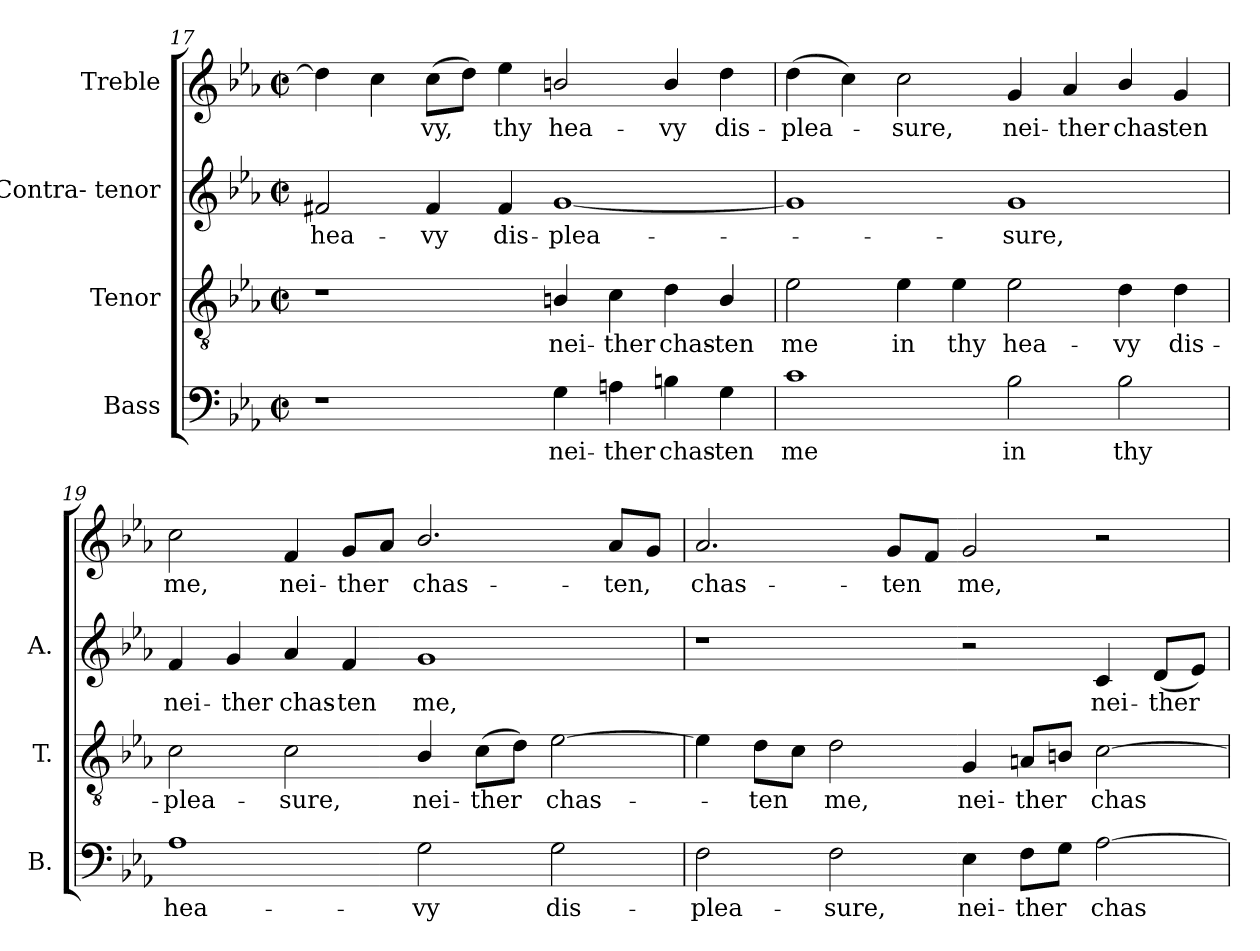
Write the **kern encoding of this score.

**kern	**text	**kern	**text	**kern	**text	**kern	**text
*part4	*part4	*part3	*part3	*part2	*part2	*part1	*part1
*staff4	*staff4	*staff3	*staff3	*staff2	*staff2	*staff1	*staff1
*I"Bass	*	*I"Tenor	*	*I"Contra- tenor	*	*I"Treble	*
*I'B.	*	*I'T.	*	*I'A.	*	*	*
*clefF4	*	*clefGv2	*	*clefG2	*	*clefG2	*
*	*	*ITrd7c12	*	*	*	*	*
*k[b-e-a-]	*	*k[b-e-a-]	*	*k[b-e-a-]	*	*k[b-e-a-]	*
*E-:	*	*E-:	*	*E-:	*	*E-:	*
*M2/2	*	*M2/2	*	*M2/2	*	*M2/2	*
*met(c|)	*	*met(c|)	*	*met(c|)	*	*met(c|)	*
=17	=17	=17	=17	=17	=17	=17	=17
!	!	!	!	!	!LO:LY:b:color=#000000	!	!
1r	.	1r	.	2f#Xi/	hea-	4ddi\]	.
.	.	.	.	.	.	4cci\	.
!	!	!	!	!	!LO:LY:b:color=#000000	!	!
!	!	!	!	!	!	!	!LO:LY:b:color=#000000
.	.	.	.	4f#i/	-vy	(8cci\L	-vy,
.	.	.	.	.	.	8ddi\J)	.
!	!	!	!	!	!LO:LY:b:color=#000000	!	!
!	!	!	!	!	!	!	!LO:LY:b:color=#000000
.	.	.	.	4f#i/	dis-	4ee-i\	thy
!	!LO:LY:b:color=#000000	!	!	!	!	!	!
!	!	!	!LO:LY:b:color=#000000	!	!	!	!
!	!	!	!	!	!LO:LY:b:color=#000000	!	!
!	!	!	!	!	!	!	!LO:LY:b:color=#000000
4Gi\	nei-	4BBni/	nei-	[1gi	-plea-	2bni/	hea-
!	!LO:LY:b:color=#000000	!	!	!	!	!	!
!	!	!	!LO:LY:b:color=#000000	!	!	!	!
4Ani\	-ther	4Ci\	-ther	.	.	.	.
!	!LO:LY:b:color=#000000	!	!	!	!	!	!
!	!	!	!LO:LY:b:color=#000000	!	!	!	!
!	!	!	!	!	!	!	!LO:LY:b:color=#000000
4Bni\	chas-	4Di\	chas-	.	.	4bi/	-vy
!	!LO:LY:b:color=#000000	!	!	!	!	!	!
!	!	!	!LO:LY:b:color=#000000	!	!	!	!
!	!	!	!	!	!	!	!LO:LY:b:color=#000000
4Gi\	-ten	4BBi/	-ten	.	.	4ddi\	dis-
=18	=18	=18	=18	=18	=18	=18	=18
!	!LO:LY:b:color=#000000	!	!	!	!	!	!
!	!	!	!LO:LY:b:color=#000000	!	!	!	!
!	!	!	!	!	!	!	!LO:LY:b:color=#000000
1ci	me	2E-i\	me	1gi]	.	(4ddi\	-plea-
.	.	.	.	.	.	4cci\)	.
!	!	!	!LO:LY:b:color=#000000	!	!	!	!
!	!	!	!	!	!	!	!LO:LY:b:color=#000000
.	.	4E-i\	in	.	.	2cci\	-sure,
!	!	!	!LO:LY:b:color=#000000	!	!	!	!
.	.	4E-i\	thy	.	.	.	.
!	!LO:LY:b:color=#000000	!	!	!	!	!	!
!	!	!	!LO:LY:b:color=#000000	!	!	!	!
!	!	!	!	!	!LO:LY:b:color=#000000	!	!
!	!	!	!	!	!	!	!LO:LY:b:color=#000000
2B-i\	in	2E-i\	hea-	1gi	-sure,	4gi/	nei-
!	!	!	!	!	!	!	!LO:LY:b:color=#000000
.	.	.	.	.	.	4a-i/	-ther
!	!LO:LY:b:color=#000000	!	!	!	!	!	!
!	!	!	!LO:LY:b:color=#000000	!	!	!	!
!	!	!	!	!	!	!	!LO:LY:b:color=#000000
2B-i\	thy	4Di\	-vy	.	.	4b-i/	chas-
!	!	!	!LO:LY:b:color=#000000	!	!	!	!
!	!	!	!	!	!	!	!LO:LY:b:color=#000000
.	.	4Di\	dis-	.	.	4gi/	-ten
!!LO:PB:g=z
=19	=19	=19	=19	=19	=19	=19	=19
!	!LO:LY:b:color=#000000	!	!	!	!	!	!
!	!	!	!LO:LY:b:color=#000000	!	!	!	!
!	!	!	!	!	!LO:LY:b:color=#000000	!	!
!	!	!	!	!	!	!	!LO:LY:b:color=#000000
1A-i	hea-	2Ci\	-plea-	4fi/	nei-	2cci\	me,
!	!	!	!	!	!LO:LY:b:color=#000000	!	!
.	.	.	.	4gi/	-ther	.	.
!	!	!	!LO:LY:b:color=#000000	!	!	!	!
!	!	!	!	!	!LO:LY:b:color=#000000	!	!
!	!	!	!	!	!	!	!LO:LY:b:color=#000000
.	.	2Ci\	-sure,	4a-i/	chas-	4fi/	nei-
!	!	!	!	!	!LO:LY:b:color=#000000	!	!
!	!	!	!	!	!	!	!LO:LY:b:color=#000000
.	.	.	.	4fi/	-ten	8gi/L	-ther
.	.	.	.	.	.	8a-i/J	.
!	!LO:LY:b:color=#000000	!	!	!	!	!	!
!	!	!	!LO:LY:b:color=#000000	!	!	!	!
!	!	!	!	!	!LO:LY:b:color=#000000	!	!
!	!	!	!	!	!	!	!LO:LY:b:color=#000000
2Gi\	-vy	4BB-i/	nei-	1gi	me,	2.b-i/	chas-
!	!	!	!LO:LY:b:color=#000000	!	!	!	!
.	.	(8Ci\L	-ther	.	.	.	.
.	.	8Di\J)	.	.	.	.	.
!	!LO:LY:b:color=#000000	!	!	!	!	!	!
!	!	!	!LO:LY:b:color=#000000	!	!	!	!
2Gi\	dis-	[2E-i\	chas-	.	.	.	.
!	!	!	!	!	!	!	!LO:LY:b:color=#000000
.	.	.	.	.	.	8a-i/L	-ten,
.	.	.	.	.	.	8gi/J	.
=20	=20	=20	=20	=20	=20	=20	=20
!	!LO:LY:b:color=#000000	!	!	!	!	!	!
!	!	!	!	!	!	!	!LO:LY:b:color=#000000
2Fi\	-plea-	4E-i\]	.	1r	.	2.a-i/	chas-
!	!	!	!LO:LY:b:color=#000000	!	!	!	!
.	.	8Di\L	-ten	.	.	.	.
.	.	8Ci\J	.	.	.	.	.
!	!LO:LY:b:color=#000000	!	!	!	!	!	!
!	!	!	!LO:LY:b:color=#000000	!	!	!	!
2Fi\	-sure,	2Di\	me,	.	.	.	.
!	!	!	!	!	!	!	!LO:LY:b:color=#000000
.	.	.	.	.	.	8gi/L	-ten
.	.	.	.	.	.	8fi/J	.
!	!LO:LY:b:color=#000000	!	!	!	!	!	!
!	!	!	!LO:LY:b:color=#000000	!	!	!	!
!	!	!	!	!	!	!	!LO:LY:b:color=#000000
4E-i\	nei-	4GGi/	nei-	2r	.	2gi/	me,
!	!LO:LY:b:color=#000000	!	!	!	!	!	!
!	!	!	!LO:LY:b:color=#000000	!	!	!	!
8Fi\L	-ther	8AAni/L	-ther	.	.	.	.
8Gi\J	.	8BBni/J	.	.	.	.	.
!	!LO:LY:b:color=#000000	!	!	!	!	!	!
!	!	!	!LO:LY:b:color=#000000	!	!	!	!
!	!	!	!	!	!LO:LY:b:color=#000000	!	!
[2A-i\	chas-	[2Ci\	chas-	4ci/	nei-	2r	.
!	!	!	!	!	!LO:LY:b:color=#000000	!	!
.	.	.	.	(8di/L	-ther	.	.
.	.	.	.	8e-i/J)	.	.	.
=	=	=	=	=	=	=	=
*-	*-	*-	*-	*-	*-	*-	*-
